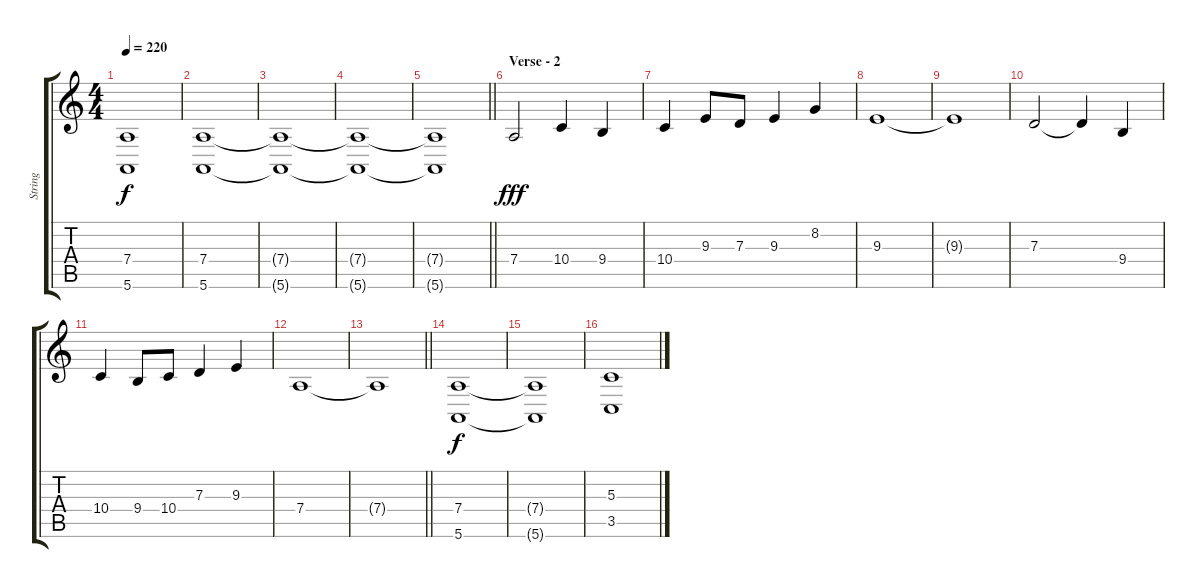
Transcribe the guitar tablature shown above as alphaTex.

\track ("String" "String") {instrument stringensemble1}
\staff {score tabs}
\tuning (E4 B3 G3 D3 A2 E2) {hide}
\ts (4 4)
\tempo 220
\clef g2
\ks c
(7.4{t} 5.6{t}).1{dy f} |
(7.4 5.6).1 |
(7.4{t} 5.6{t}).1 |
(7.4{t} 5.6{t}).1 |
\barLineRight lightlight
(7.4{t} 5.6{t}).1 |
\section ("" "Verse - 2")
7.4.2{dy fff volume 16} 10.4.4 9.4.4 |
10.4.4 9.3.8 7.3.8 9.3.4 8.2.4 |
9.3.1 |
9.3{t}.1 |
7.3.2 7.3{t}.4 9.4.4 |
10.4.4 9.4.8 10.4.8 7.3.4 9.3.4 |
7.4.1 |
\barLineRight lightlight
7.4{t}.1 |
(7.4 5.6).1{dy f volume 10 balance 8 instrument synthstrings1} |
(7.4{t} 5.6{t}).1 |
(5.3 3.5).1
